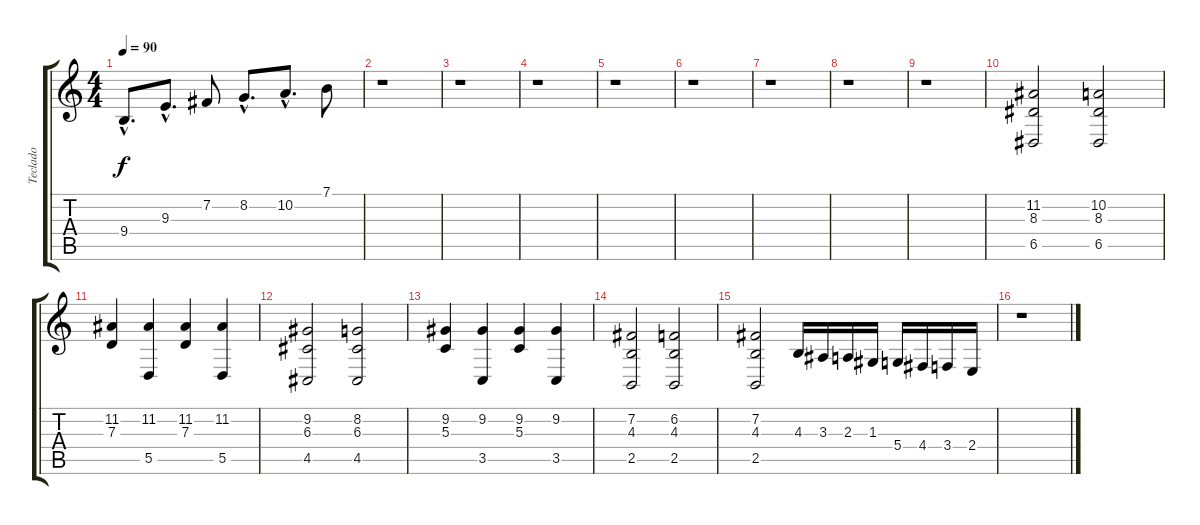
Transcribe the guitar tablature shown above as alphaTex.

\track ("Teclado" "Teclado") {instrument electricgrandpiano}
\staff {score tabs}
\tuning (E4 B3 G3 D3 A2 E2) {hide}
\ts (4 4)
\tempo 90
\clef g2
\ks c
9.4{hac}.8{d dy f} 9.3{hac}.8{d} 7.2.8 8.2{hac}.8{d} 10.2{hac}.8{d} 7.1.8 |
r.1 |
r.1 |
r.1 |
r.1 |
r.1 |
r.1 |
r.1 |
r.1 |
(11.2 8.3 6.5).2 (10.2 8.3 6.5).2 |
(11.2 7.3).4 (11.2 5.5).4 (11.2 7.3).4 (11.2 5.5).4 |
(9.2 6.3 4.5).2 (8.2 6.3 4.5).2 |
(9.2 5.3).4 (9.2 3.5).4 (9.2 5.3).4 (9.2 3.5).4 |
(7.2 4.3 2.5).2 (6.2 4.3 2.5).2 |
(7.2 4.3 2.5).2 4.3.16 3.3.16 2.3.16 1.3.16 5.4.16 4.4.16 3.4.16 2.4.16 |
r.1
